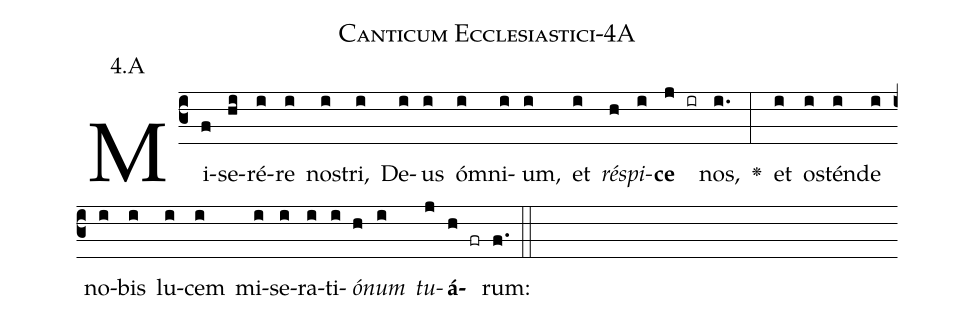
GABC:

name: Canticum Ecclesiastici-4A;
annotation: 4.A;
%%
(c3)Mi(f)se(hi)ré(i)re(i) no(i)stri,(i) De(i)us(i) óm(i)ni(i)um,(i) et(i) <i>ré</i>(h)<i>spi</i>(i)<b>ce</b>(j ir) nos,(i.) <v>\greheightstar</v>(:) et(i) o(i)stén(i)de(i) no(i)bis(i) lu(i)cem(i) mi(i)se(i)ra(i)ti(i)<i>ó</i>(h)<i>num</i>(i) <i>tu</i>(j)<b>á</b>(h fr)rum:(f.) (::)


%E(i) u(h) o(i) u(j) a(h) e.(f.) (::)
